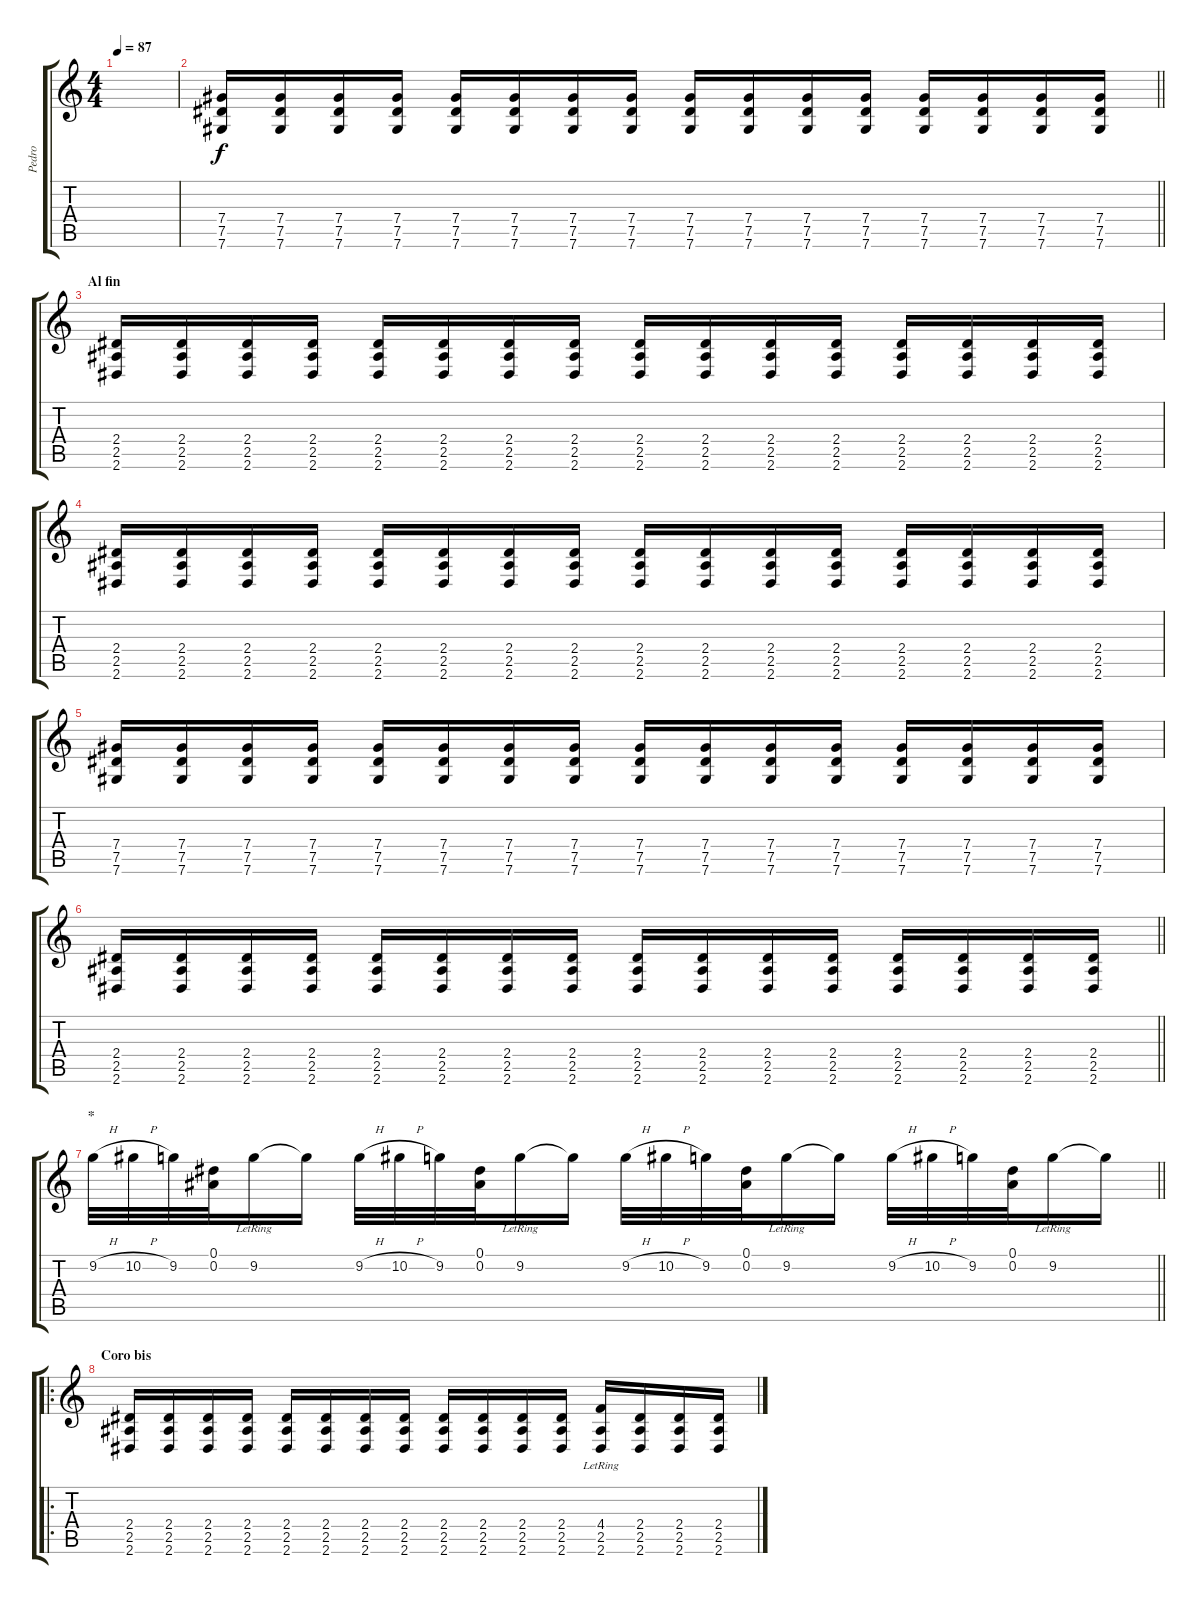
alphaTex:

\track ("Pedro" "Pedro") {instrument distortionguitar}
\staff {score tabs}
\tuning (Eb4 Bb3 Gb3 Db3 Ab2 Db2) {hide}
\ts (4 4)
\tempo 87
\clef g2
\ks c
|
\barLineRight lightlight
(7.4 7.5 7.6).16 (7.4 7.5 7.6).16 (7.4 7.5 7.6).16 (7.4 7.5 7.6).16 (7.4 7.5 7.6).16 (7.4 7.5 7.6).16 (7.4 7.5 7.6).16 (7.4 7.5 7.6).16 (7.4 7.5 7.6).16 (7.4 7.5 7.6).16 (7.4 7.5 7.6).16 (7.4 7.5 7.6).16 (7.4 7.5 7.6).16 (7.4 7.5 7.6).16 (7.4 7.5 7.6).16 (7.4 7.5 7.6).16 |
\section ("" "Al fin")
(2.4 2.5 2.6).16 (2.4 2.5 2.6).16 (2.4 2.5 2.6).16 (2.4 2.5 2.6).16 (2.4 2.5 2.6).16 (2.4 2.5 2.6).16 (2.4 2.5 2.6).16 (2.4 2.5 2.6).16 (2.4 2.5 2.6).16 (2.4 2.5 2.6).16 (2.4 2.5 2.6).16 (2.4 2.5 2.6).16 (2.4 2.5 2.6).16 (2.4 2.5 2.6).16 (2.4 2.5 2.6).16 (2.4 2.5 2.6).16 |
(2.4 2.5 2.6).16 (2.4 2.5 2.6).16 (2.4 2.5 2.6).16 (2.4 2.5 2.6).16 (2.4 2.5 2.6).16 (2.4 2.5 2.6).16 (2.4 2.5 2.6).16 (2.4 2.5 2.6).16 (2.4 2.5 2.6).16 (2.4 2.5 2.6).16 (2.4 2.5 2.6).16 (2.4 2.5 2.6).16 (2.4 2.5 2.6).16 (2.4 2.5 2.6).16 (2.4 2.5 2.6).16 (2.4 2.5 2.6).16 |
(7.4 7.5 7.6).16 (7.4 7.5 7.6).16 (7.4 7.5 7.6).16 (7.4 7.5 7.6).16 (7.4 7.5 7.6).16 (7.4 7.5 7.6).16 (7.4 7.5 7.6).16 (7.4 7.5 7.6).16 (7.4 7.5 7.6).16 (7.4 7.5 7.6).16 (7.4 7.5 7.6).16 (7.4 7.5 7.6).16 (7.4 7.5 7.6).16 (7.4 7.5 7.6).16 (7.4 7.5 7.6).16 (7.4 7.5 7.6).16 |
\barLineRight lightlight
(2.4 2.5 2.6).16 (2.4 2.5 2.6).16 (2.4 2.5 2.6).16 (2.4 2.5 2.6).16 (2.4 2.5 2.6).16 (2.4 2.5 2.6).16 (2.4 2.5 2.6).16 (2.4 2.5 2.6).16 (2.4 2.5 2.6).16 (2.4 2.5 2.6).16 (2.4 2.5 2.6).16 (2.4 2.5 2.6).16 (2.4 2.5 2.6).16 (2.4 2.5 2.6).16 (2.4 2.5 2.6).16 (2.4 2.5 2.6).16 |
\section ("" "*")
\barLineRight lightlight
9.2{h}.32 10.2{h}.32 9.2.32 (0.1 0.2).32 9.2{lr}.16 9.2{t}.16 9.2{h}.32 10.2{h}.32 9.2.32 (0.1 0.2).32 9.2{lr}.16 9.2{t}.16 9.2{h}.32 10.2{h}.32 9.2.32 (0.1 0.2).32 9.2{lr}.16 9.2{t}.16 9.2{h}.32 10.2{h}.32 9.2.32 (0.1 0.2).32 9.2{lr}.16 9.2{t}.16 |
\ro
\section ("" "Coro bis")
(2.4 2.5 2.6).16 (2.4 2.5 2.6).16 (2.4 2.5 2.6).16 (2.4 2.5 2.6).16 (2.4 2.5 2.6).16 (2.4 2.5 2.6).16 (2.4 2.5 2.6).16 (2.4 2.5 2.6).16 (2.4 2.5 2.6).16 (2.4 2.5 2.6).16 (2.4 2.5 2.6).16 (2.4 2.5 2.6).16 (4.4{lr} 2.5 2.6).16 (2.4 2.5 2.6).16 (2.4 2.5 2.6).16 (2.4 2.5 2.6).16
